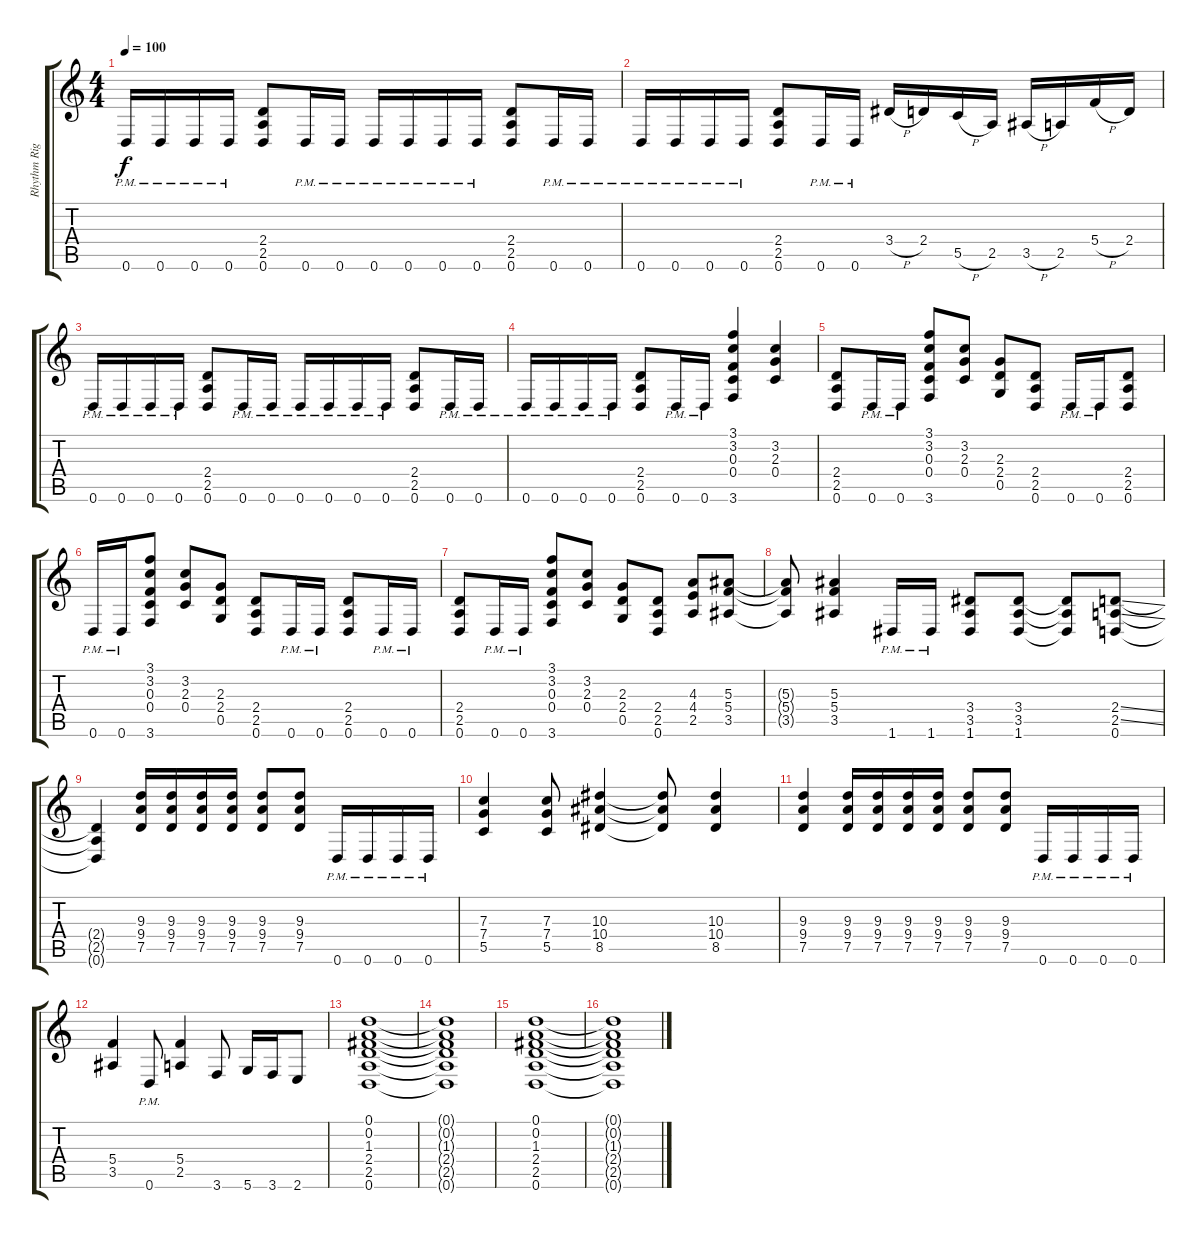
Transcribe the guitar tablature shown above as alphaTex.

\track ("Rhythm Right" "Rhythm Rig") {instrument overdrivenguitar}
\staff {score tabs}
\tuning (D4 A3 F3 C3 G2 D2) {hide}
\ts (4 4)
\tempo 100
\clef g2
\ks c
0.6{pm}.16{dy f} 0.6{pm}.16 0.6{pm}.16 0.6{pm}.16 (2.4 2.5 0.6).8 0.6{pm}.16 0.6{pm}.16 0.6{pm}.16 0.6{pm}.16 0.6{pm}.16 0.6{pm}.16 (2.4 2.5 0.6).8 0.6{pm}.16 0.6{pm}.16 |
0.6{pm}.16 0.6{pm}.16 0.6{pm}.16 0.6{pm}.16 (2.4 2.5 0.6).8 0.6{pm}.16 0.6{pm}.16 3.4{h}.16 2.4.16 5.5{h}.16 2.5.16 3.5{h}.16 2.5.16 5.4{h}.16 2.4.16 |
0.6{pm}.16 0.6{pm}.16 0.6{pm}.16 0.6{pm}.16 (2.4 2.5 0.6).8 0.6{pm}.16 0.6{pm}.16 0.6{pm}.16 0.6{pm}.16 0.6{pm}.16 0.6{pm}.16 (2.4 2.5 0.6).8 0.6{pm}.16 0.6{pm}.16 |
0.6{pm}.16 0.6{pm}.16 0.6{pm}.16 0.6{pm}.16 (2.4 2.5 0.6).8 0.6{pm}.16 0.6{pm}.16 (3.1 3.2 0.3 0.4 3.6).4 (3.2 2.3 0.4).4 |
(2.4 2.5 0.6).8 0.6{pm}.16 0.6{pm}.16 (3.1 3.2 0.3 0.4 3.6).8 (3.2 2.3 0.4).8 (2.3 2.4 0.5).8 (2.4 2.5 0.6).8 0.6{pm}.16 0.6{pm}.16 (2.4 2.5 0.6).8 |
0.6{pm}.16 0.6{pm}.16 (3.1 3.2 0.3 0.4 3.6).8 (3.2 2.3 0.4).8 (2.3 2.4 0.5).8 (2.4 2.5 0.6).8 0.6{pm}.16 0.6{pm}.16 (2.4 2.5 0.6).8 0.6{pm}.16 0.6{pm}.16 |
(2.4 2.5 0.6).8 0.6{pm}.16 0.6{pm}.16 (3.1 3.2 0.3 0.4 3.6).8 (3.2 2.3 0.4).8 (2.3 2.4 0.5).8 (2.4 2.5 0.6).8 (4.3 4.4 2.5).8 (5.3 5.4 3.5).8 |
(5.3{t} 5.4{t} 3.5{t}).8 (5.3 5.4 3.5).4 1.6{pm}.16 1.6{pm}.16 (3.4 3.5 1.6).8 (3.4 3.5 1.6).8 (3.4{t} 3.5{t} 1.6{t}).8 (2.4{ss} 2.5{ss} 0.6).8 |
(2.4{t} 2.5{t} 0.6{t}).4 (9.3 9.4 7.5).16 (9.3 9.4 7.5).16 (9.3 9.4 7.5).16 (9.3 9.4 7.5).16 (9.3 9.4 7.5).8 (9.3 9.4 7.5).8 0.6{pm}.16 0.6{pm}.16 0.6{pm}.16 0.6{pm}.16 |
(7.3 7.4 5.5).4 (7.3 7.4 5.5).8 (10.3 10.4 8.5).4 (10.3{t} 10.4{t} 8.5{t}).8 (10.3 10.4 8.5).4 |
(9.3 9.4 7.5).4 (9.3 9.4 7.5).16 (9.3 9.4 7.5).16 (9.3 9.4 7.5).16 (9.3 9.4 7.5).16 (9.3 9.4 7.5).8 (9.3 9.4 7.5).8 0.6{pm}.16 0.6{pm}.16 0.6{pm}.16 0.6{pm}.16 |
(5.4 3.5).4 0.6{pm}.8 (5.4 2.5).4 3.6.8 5.6.16 3.6.16 2.6.8 |
(0.1 0.2 1.3 2.4 2.5 0.6).1 |
(0.1{t} 0.2{t} 1.3{t} 2.4{t} 2.5{t} 0.6{t}).1 |
(0.1 0.2 1.3 2.4 2.5 0.6).1 |
(0.1{t} 0.2{t} 1.3{t} 2.4{t} 2.5{t} 0.6{t}).1
